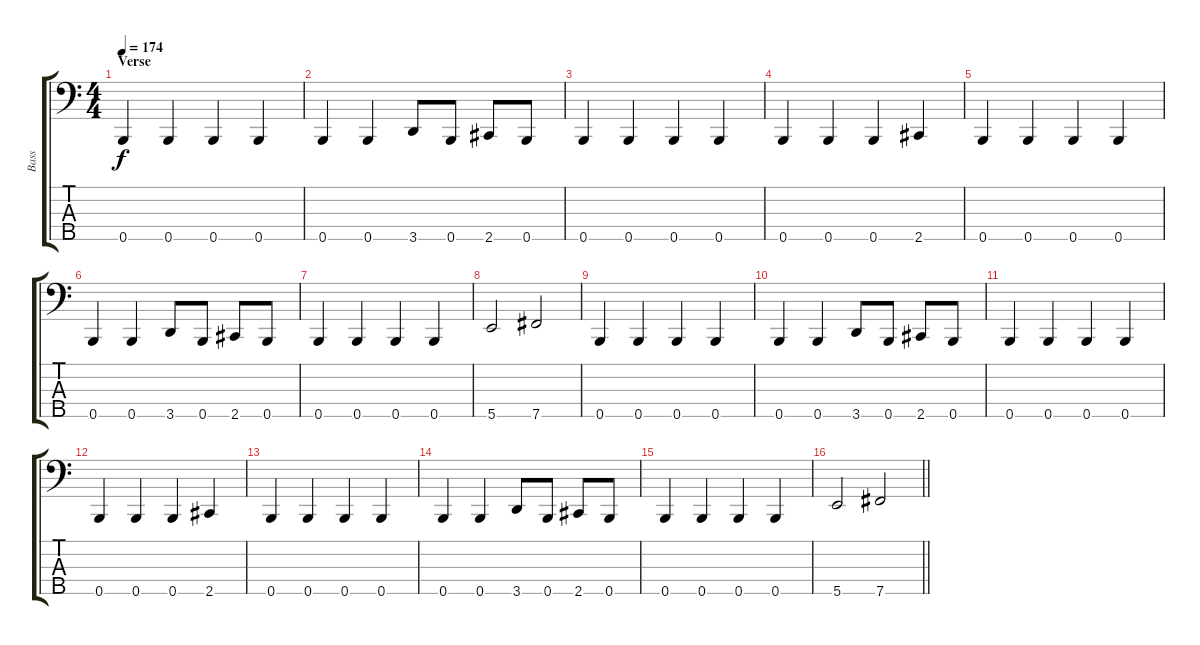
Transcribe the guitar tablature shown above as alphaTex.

\track ("Bass" "Bass") {instrument electricbassfinger}
\staff {score tabs}
\tuning (G2 D2 A1 E1 B0) {hide}
\ts (4 4)
\section ("" "Verse")
\tempo 174
\clef f4
\ks c
0.5.4{dy f} 0.5.4 0.5.4 0.5.4 |
0.5.4 0.5.4 3.5.8 0.5.8 2.5.8 0.5.8 |
0.5.4 0.5.4 0.5.4 0.5.4 |
0.5.4 0.5.4 0.5.4 2.5.4 |
0.5.4 0.5.4 0.5.4 0.5.4 |
0.5.4 0.5.4 3.5.8 0.5.8 2.5.8 0.5.8 |
0.5.4 0.5.4 0.5.4 0.5.4 |
5.5.2 7.5.2 |
0.5.4 0.5.4 0.5.4 0.5.4 |
0.5.4 0.5.4 3.5.8 0.5.8 2.5.8 0.5.8 |
0.5.4 0.5.4 0.5.4 0.5.4 |
0.5.4 0.5.4 0.5.4 2.5.4 |
0.5.4 0.5.4 0.5.4 0.5.4 |
0.5.4 0.5.4 3.5.8 0.5.8 2.5.8 0.5.8 |
0.5.4 0.5.4 0.5.4 0.5.4 |
\barLineRight lightlight
5.5.2 7.5.2
